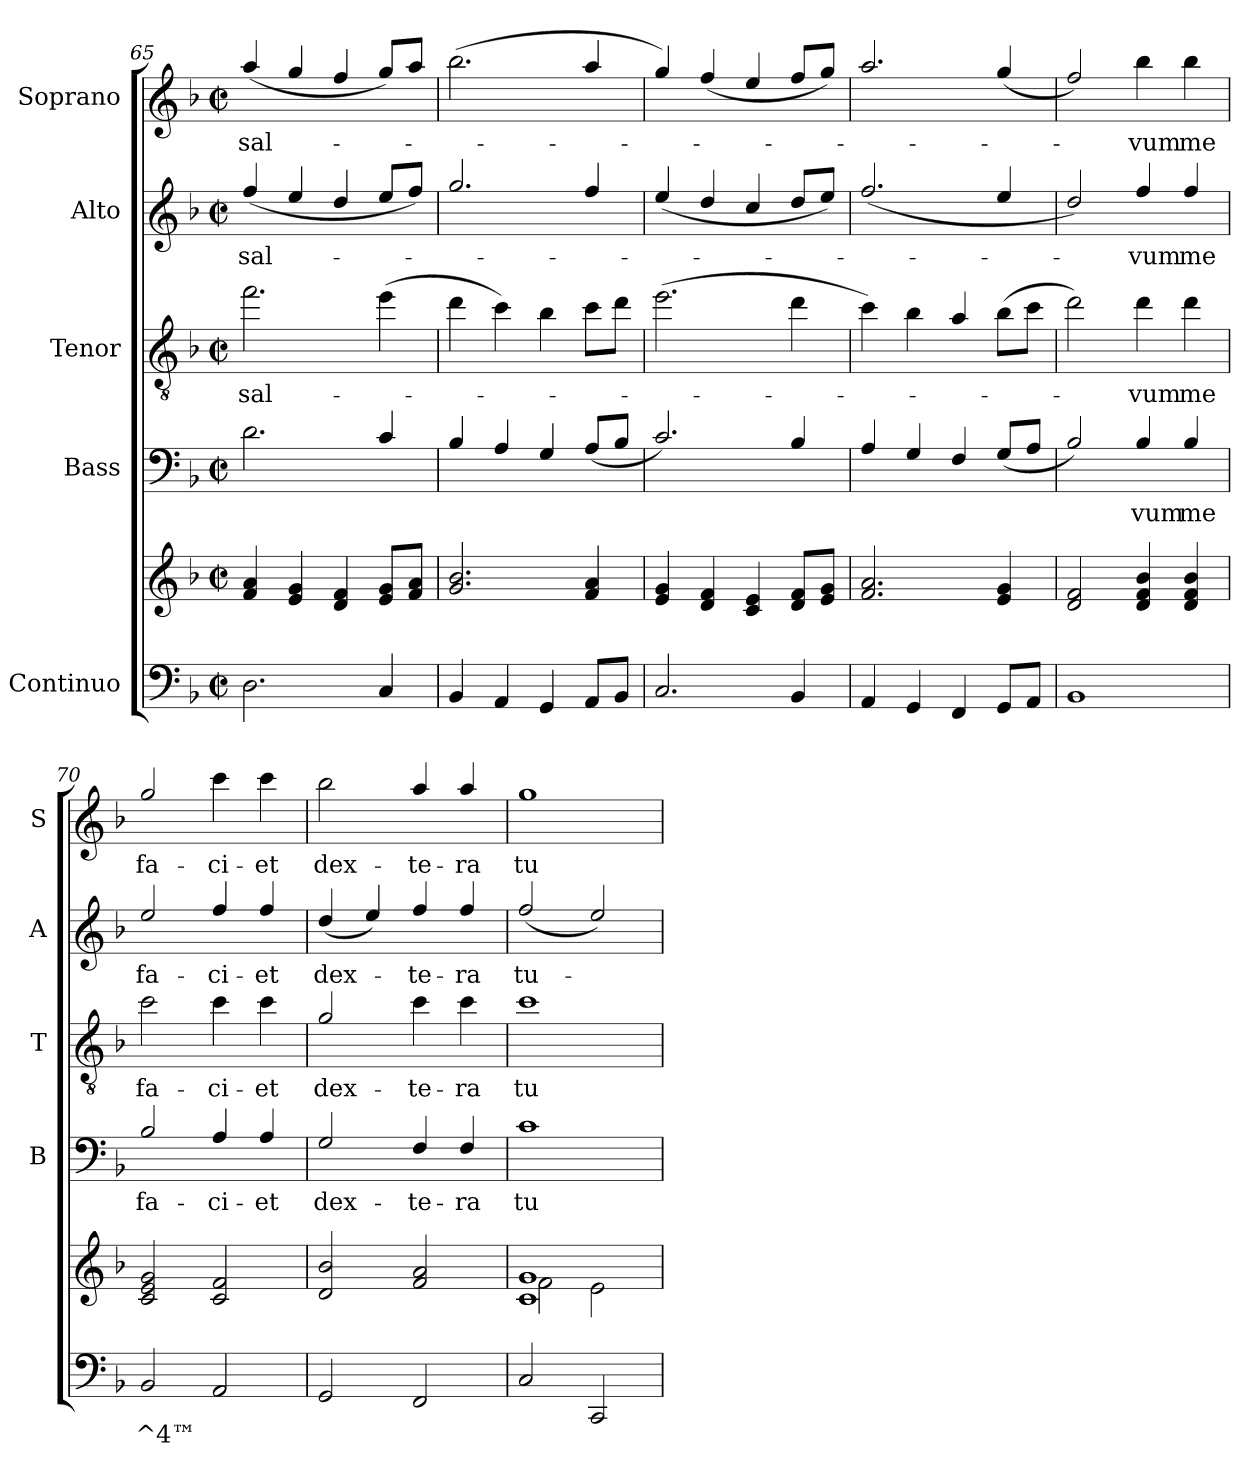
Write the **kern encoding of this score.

**kern	**text	**kern	**kern	**text	**kern	**text	**kern	**text	**kern	**text
*part5	*part5	*part5	*part4	*part4	*part3	*part3	*part2	*part2	*part1	*part1
*staff6	*staff6	*staff5	*staff4	*staff4	*staff3	*staff3	*staff2	*staff2	*staff1	*staff1
*I"Continuo	*	*	*I"Bass	*	*I"Tenor	*	*I"Alto	*	*I"Soprano	*
*	*	*	*I'B	*	*I'T	*	*I'A	*	*I'S	*
!!LO:PB:g=z
*clefF4	*	*clefG2	*clefF4	*	*clefGv2	*	*clefG2	*	*clefG2	*
*	*	*	*ITrd7c12	*	*ITrd7c12	*	*ITrd7c12	*	*ITrd7c12	*
*k[b-]	*	*k[b-]	*k[b-]	*	*k[b-]	*	*k[b-]	*	*k[b-]	*
*F:	*	*F:	*F:	*	*F:	*	*F:	*	*F:	*
*M2/2	*	*M2/2	*M2/2	*	*M2/2	*	*M2/2	*	*M2/2	*
*met(c|)	*	*met(c|)	*met(c|)	*	*met(c|)	*	*met(c|)	*	*met(c|)	*
=65	=65	=65	=65	=65	=65	=65	=65	=65	=65	=65
!	!	!	!	!	!	!LO:LY:b	!	!	!	!
!	!	!	!	!	!	!	!	!LO:LY:b	!	!
!	!	!	!	!	!	!	!	!	!	!LO:LY:b
2.D\	.	4f!/ 4a!/	2.D\	.	2.f\	sal-	(<4f/	sal-	(<4a/	sal-
.	.	4e!/ 4g!/	.	.	.	.	4e/	.	4g/	.
.	.	4d!/ 4f!/	.	.	.	.	4d/	.	4f/	.
4C/	.	8e!/ 8g!/L	4C/	.	(>4e\	.	8e/L	.	8g/L)	.
.	.	8f!/ 8a!/J	.	.	.	.	8f/J)	.	8a/J	.
=66	=66	=66	=66	=66	=66	=66	=66	=66	=66	=66
4BB-/	.	2.g!/ 2.b-!/	4BB-/	.	4d\	.	2.g/	.	(>2.b-\	.
4AA/	.	.	4AA/	.	4c\)	.	.	.	.	.
4GG/	.	.	4GG/	.	4B-\	.	.	.	.	.
8AA/L	.	4f!/ 4a!/	(<8AA/L	.	8c\L	.	4f/	.	4a/	.
8BB-/J	.	.	8BB-/J	.	8d\J	.	.	.	.	.
=67	=67	=67	=67	=67	=67	=67	=67	=67	=67	=67
2.C/	.	4e!/ 4g!/	2.C/)	.	(>2.e\	.	(<4e/	.	4g/)	.
.	.	4d!/ 4f!/	.	.	.	.	4d/	.	(<4f/	.
.	.	4c!/ 4e!/	.	.	.	.	4c/	.	4e/	.
4BB-/	.	8d!/ 8f!/L	4BB-/	.	4d\	.	8d/L	.	8f/L	.
.	.	8e!/ 8g!/J	.	.	.	.	8e/J)	.	8g/J)	.
=68	=68	=68	=68	=68	=68	=68	=68	=68	=68	=68
4AA/	.	2.f!/ 2.a!/	4AA/	.	4c\)	.	(<2.f/	.	2.a/	.
4GG/	.	.	4GG/	.	4B-\	.	.	.	.	.
4FF/	.	.	4FF/	.	4A/	.	.	.	.	.
8GG/L	.	4e!/ 4g!/	(<8GG/L	.	(>8B-\L	.	4e/	.	(<4g/	.
8AA/J	.	.	8AA/J	.	8c\J	.	.	.	.	.
=69	=69	=69	=69	=69	=69	=69	=69	=69	=69	=69
1BB-	.	2d!/ 2f!/	2BB-/)	.	2d\)	.	2d/)	.	2f/)	.
!	!	!	!	!LO:LY:b	!	!	!	!	!	!
!	!	!	!	!	!	!LO:LY:b	!	!	!	!
!	!	!	!	!	!	!	!	!LO:LY:b	!	!
!	!	!	!	!	!	!	!	!	!	!LO:LY:b
.	.	4d!/ 4f!/ 4b-!/	4BB-/	-vum	4d\	-vum	4f/	-vum	4b-\	-vum
!	!	!	!	!LO:LY:b	!	!	!	!	!	!
!	!	!	!	!	!	!LO:LY:b	!	!	!	!
!	!	!	!	!	!	!	!	!LO:LY:b	!	!
!	!	!	!	!	!	!	!	!	!	!LO:LY:b
.	.	4d!/ 4f!/ 4b-!/	4BB-/	me	4d\	me	4f/	me	4b-\	me
=70	=70	=70	=70	=70	=70	=70	=70	=70	=70	=70
!	!LO:LY:b	!	!	!	!	!	!	!	!	!
!	!	!	!	!LO:LY:b	!	!	!	!	!	!
!	!	!	!	!	!	!LO:LY:b	!	!	!	!
!	!	!	!	!	!	!	!	!LO:LY:b	!	!
!	!	!	!	!	!	!	!	!	!	!LO:LY:b
2BB-/	^4™	2c!/ 2e!/ 2g!/	2BB-/	fa-	2c\	fa-	2e/	fa-	2g/	fa-
!	!	!	!	!LO:LY:b	!	!	!	!	!	!
!	!	!	!	!	!	!LO:LY:b	!	!	!	!
!	!	!	!	!	!	!	!	!LO:LY:b	!	!
!	!	!	!	!	!	!	!	!	!	!LO:LY:b
2AA/	.	2c!/ 2f!/	4AA/	-ci-	4c\	-ci-	4f/	-ci-	4cc\	-ci-
!	!	!	!	!LO:LY:b	!	!	!	!	!	!
!	!	!	!	!	!	!LO:LY:b	!	!	!	!
!	!	!	!	!	!	!	!	!LO:LY:b	!	!
!	!	!	!	!	!	!	!	!	!	!LO:LY:b
.	.	.	4AA/	-et	4c\	-et	4f/	-et	4cc\	-et
=71	=71	=71	=71	=71	=71	=71	=71	=71	=71	=71
!	!	!	!	!LO:LY:b	!	!	!	!	!	!
!	!	!	!	!	!	!LO:LY:b	!	!	!	!
!	!	!	!	!	!	!	!	!LO:LY:b	!	!
!	!	!	!	!	!	!	!	!	!	!LO:LY:b
2GG/	.	2d!/ 2b-!/	2GG/	dex-	2G/	dex-	(<4d/	dex-	2b-\	dex-
.	.	.	.	.	.	.	4e/)	.	.	.
!	!	!	!	!LO:LY:b	!	!	!	!	!	!
!	!	!	!	!	!	!LO:LY:b	!	!	!	!
!	!	!	!	!	!	!	!	!LO:LY:b	!	!
!	!	!	!	!	!	!	!	!	!	!LO:LY:b
2FF/	.	2f!/ 2a!/	4FF/	-te-	4c\	-te-	4f/	-te-	4a/	-te-
!	!	!	!	!LO:LY:b	!	!	!	!	!	!
!	!	!	!	!	!	!LO:LY:b	!	!	!	!
!	!	!	!	!	!	!	!	!LO:LY:b	!	!
!	!	!	!	!	!	!	!	!	!	!LO:LY:b
.	.	.	4FF/	-ra	4c\	-ra	4f/	-ra	4a/	-ra
=72	=72	=72	=72	=72	=72	=72	=72	=72	=72	=72
*	*	*^	*	*	*	*	*	*	*	*
!	!	!	!	!	!LO:LY:b	!	!	!	!	!	!
!	!	!	!	!	!	!	!LO:LY:b	!	!	!	!
!	!	!	!	!	!	!	!	!	!LO:LY:b	!	!
!	!	!	!	!	!	!	!	!	!	!	!LO:LY:b
2C/	.	1c! 1g!	2f!\	1C	tu-	1c	tu-	(<2f/	tu-	1g	tu-
2CC/	.	.	2e!\	.	.	.	.	2e/)	.	.	.
*	*	*v	*v	*	*	*	*	*	*	*	*
=	=	=	=	=	=	=	=	=	=	=
*-	*-	*-	*-	*-	*-	*-	*-	*-	*-	*-
